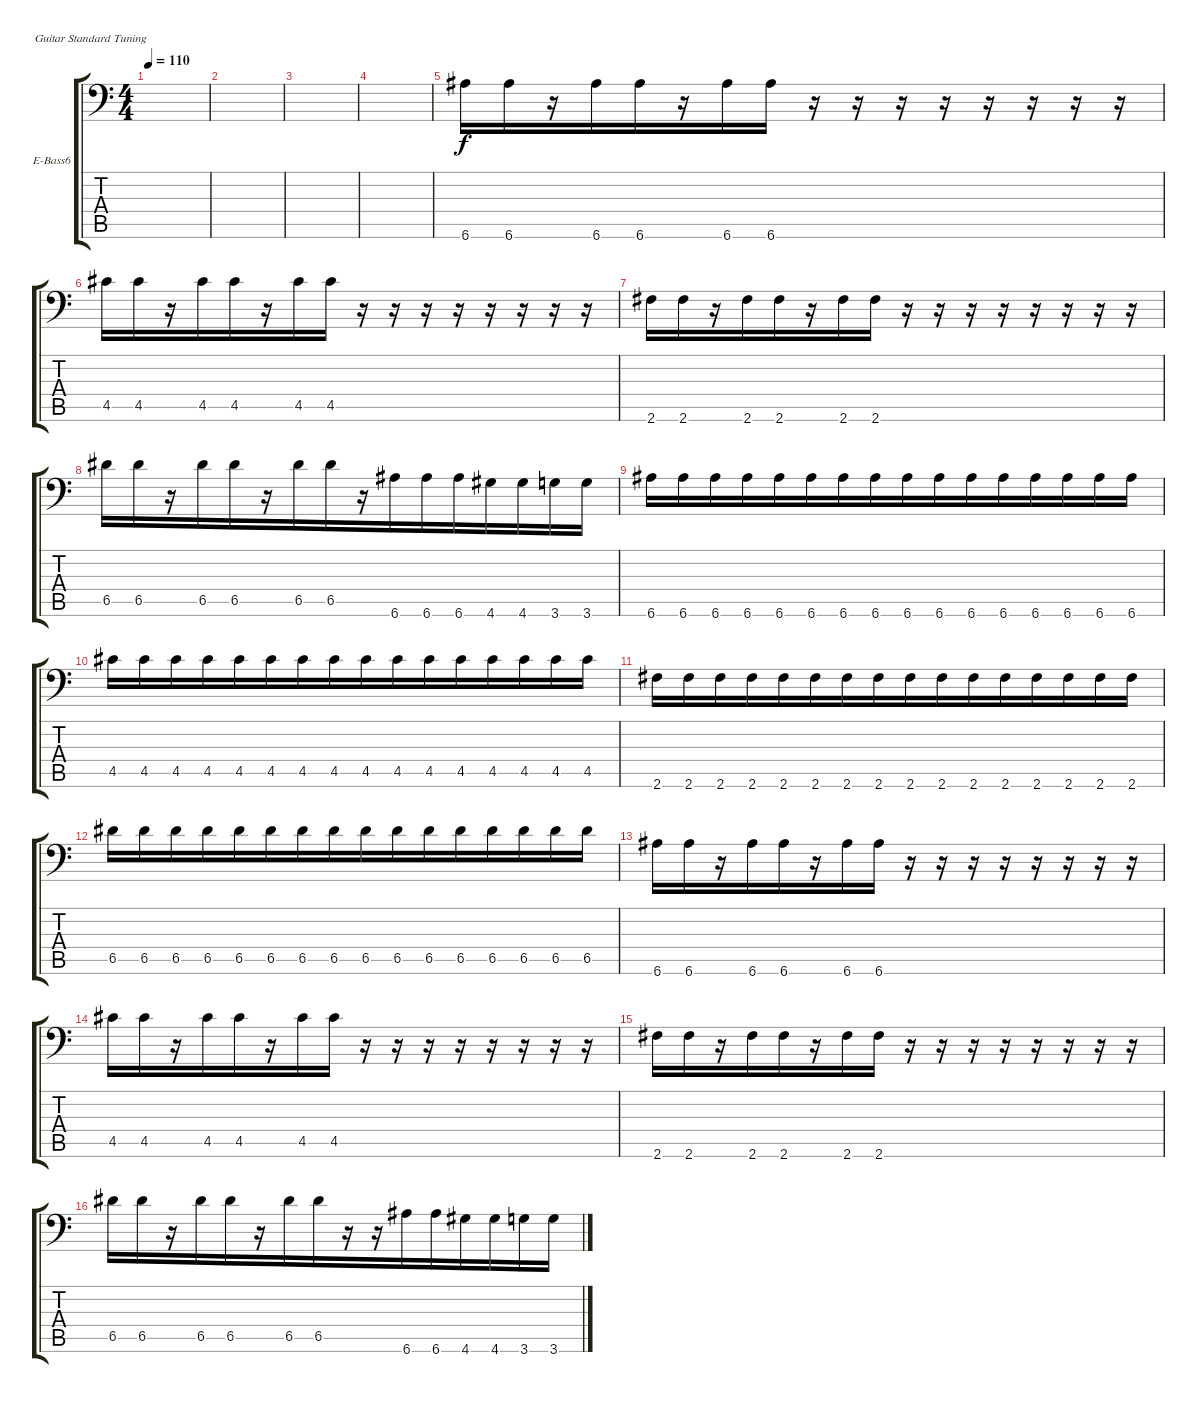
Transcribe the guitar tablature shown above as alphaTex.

\bracketExtendMode groupsimilarinstruments
\firstSystemTrackNameOrientation horizontal
\otherSystemsTrackNameOrientation horizontal
\track ("Ben Osmundson" "E-Bass6") {instrument electricbasspick}
\staff {score tabs}
\tuning (E4 B3 G3 D3 A2 E2)
\ts (4 4)
\beaming (8 8)
\tempo 110
\clef f4
\ks c
|
|
|
|
6.6.16 6.6.16 r.16 6.6.16 6.6.16 r.16 6.6.16 6.6.16 r.16 r.16 r.16 r.16 r.16 r.16 r.16 r.16 |
4.5.16 4.5.16 r.16 4.5.16 4.5.16 r.16 4.5.16 4.5.16 r.16 r.16 r.16 r.16 r.16 r.16 r.16 r.16 |
2.6.16 2.6.16 r.16 2.6.16 2.6.16 r.16 2.6.16 2.6.16 r.16 r.16 r.16 r.16 r.16 r.16 r.16 r.16 |
6.5.16 6.5.16 r.16 6.5.16 6.5.16 r.16 6.5.16 6.5.16 r.16 6.6.16 6.6.16 6.6.16 4.6.16 4.6.16 3.6.16 3.6.16 |
6.6.16 6.6.16 6.6.16 6.6.16 6.6.16 6.6.16 6.6.16 6.6.16 6.6.16 6.6.16 6.6.16 6.6.16 6.6.16 6.6.16 6.6.16 6.6.16 |
4.5.16 4.5.16 4.5.16 4.5.16 4.5.16 4.5.16 4.5.16 4.5.16 4.5.16 4.5.16 4.5.16 4.5.16 4.5.16 4.5.16 4.5.16 4.5.16 |
2.6.16 2.6.16 2.6.16 2.6.16 2.6.16 2.6.16 2.6.16 2.6.16 2.6.16 2.6.16 2.6.16 2.6.16 2.6.16 2.6.16 2.6.16 2.6.16 |
6.5.16 6.5.16 6.5.16 6.5.16 6.5.16 6.5.16 6.5.16 6.5.16 6.5.16 6.5.16 6.5.16 6.5.16 6.5.16 6.5.16 6.5.16 6.5.16 |
6.6.16 6.6.16 r.16 6.6.16 6.6.16 r.16 6.6.16 6.6.16 r.16 r.16 r.16 r.16 r.16 r.16 r.16 r.16 |
4.5.16 4.5.16 r.16 4.5.16 4.5.16 r.16 4.5.16 4.5.16 r.16 r.16 r.16 r.16 r.16 r.16 r.16 r.16 |
2.6.16 2.6.16 r.16 2.6.16 2.6.16 r.16 2.6.16 2.6.16 r.16 r.16 r.16 r.16 r.16 r.16 r.16 r.16 |
6.5.16 6.5.16 r.16 6.5.16 6.5.16 r.16 6.5.16 6.5.16 r.16 r.16 6.6.16 6.6.16 4.6.16 4.6.16 3.6.16 3.6.16
